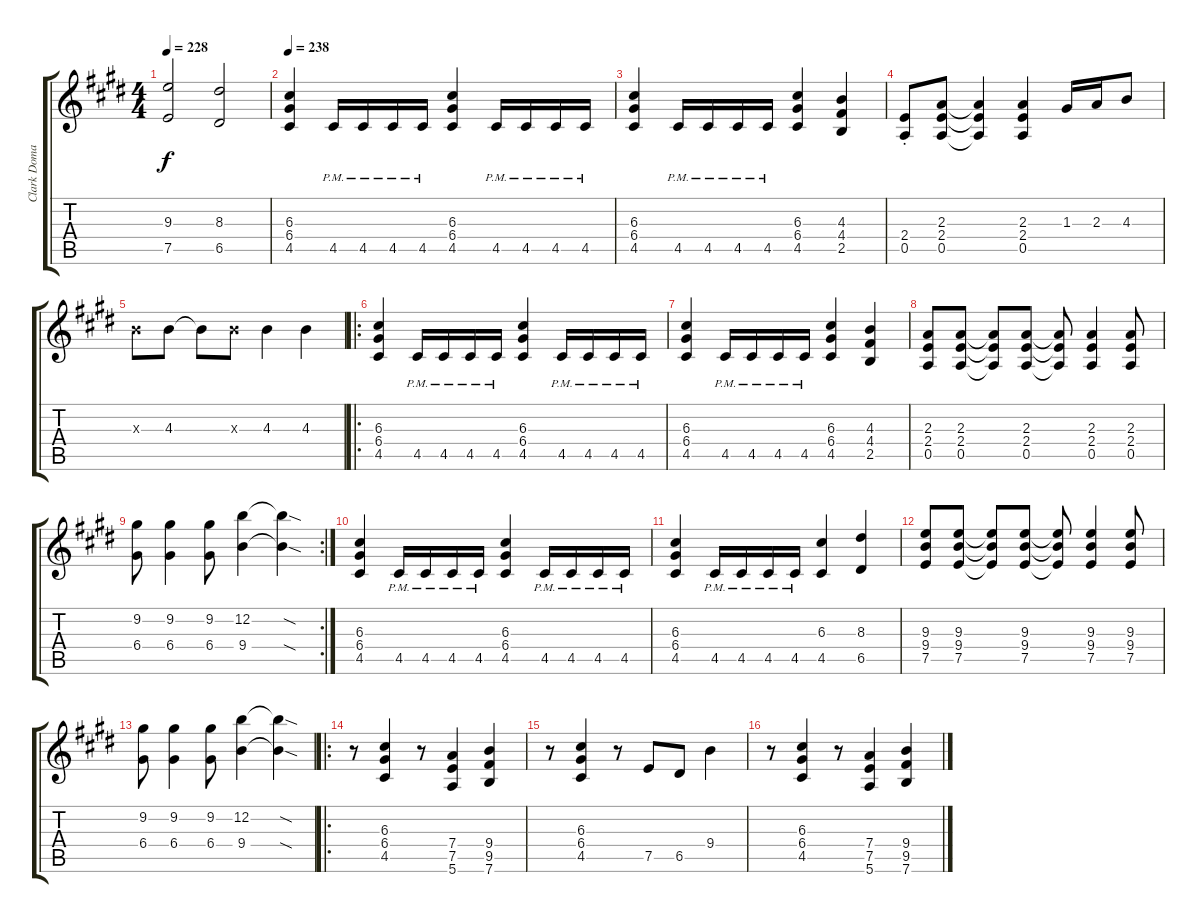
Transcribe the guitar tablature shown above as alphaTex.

\track ("Clark Domae" "Clark Doma") {instrument distortionguitar}
\staff {score tabs}
\tuning (E4 B3 G3 D3 A2 E2) {hide}
\ts (4 4)
\tempo 228
\clef g2
\ks e
(9.3 7.5).2{dy f instrument distortionguitar} (8.3 6.5).2 |
\tempo 238
\ks c#minor
(6.3 6.4 4.5).4 4.5{pm}.16 4.5{pm}.16 4.5{pm}.16 4.5{pm}.16 (6.3 6.4 4.5).4 4.5{pm}.16 4.5{pm}.16 4.5{pm}.16 4.5{pm}.16 |
(6.3 6.4 4.5).4 4.5{pm}.16 4.5{pm}.16 4.5{pm}.16 4.5{pm}.16 (6.3 6.4 4.5).4 (4.3 4.4 2.5).4 |
\ks e
(2.4{st} 0.5{st}).8 (2.3 2.4 0.5).8 (2.3{t} 2.4{t} 0.5{t}).4 (2.3 2.4 0.5).4 1.3.16 2.3.16 4.3.8 |
\ks c#minor
4.3{x}.8 4.3.8 4.3{t}.8 4.3{x}.8 4.3.4 4.3.4 |
\ro
\ks e
(6.3 6.4 4.5).4 4.5{pm}.16 4.5{pm}.16 4.5{pm}.16 4.5{pm}.16 (6.3 6.4 4.5).4 4.5{pm}.16 4.5{pm}.16 4.5{pm}.16 4.5{pm}.16 |
\ks c#minor
(6.3 6.4 4.5).4 4.5{pm}.16 4.5{pm}.16 4.5{pm}.16 4.5{pm}.16 (6.3 6.4 4.5).4 (4.3 4.4 2.5).4 |
(2.3 2.4 0.5).8 (2.3 2.4 0.5).8 (2.3{t} 2.4{t} 0.5{t}).8 (2.3 2.4 0.5).8 (2.3{t} 2.4{t} 0.5{t}).8 (2.3 2.4 0.5).4 (2.3 2.4 0.5).8 |
\rc 2
(9.2 6.4).8 (9.2 6.4).4 (9.2 6.4).8 (12.2 9.4).4 (12.2{sod t} 9.4{sod t}).4 |
\ks e
(6.3 6.4 4.5).4 4.5{pm}.16 4.5{pm}.16 4.5{pm}.16 4.5{pm}.16 (6.3 6.4 4.5).4 4.5{pm}.16 4.5{pm}.16 4.5{pm}.16 4.5{pm}.16 |
\ks c#minor
(6.3 6.4 4.5).4 4.5{pm}.16 4.5{pm}.16 4.5{pm}.16 4.5{pm}.16 (6.3 4.5).4 (8.3 6.5).4 |
(9.3 9.4 7.5).8 (9.3 9.4 7.5).8 (9.3{t} 9.4{t} 7.5{t}).8 (9.3 9.4 7.5).8 (9.3{t} 9.4{t} 7.5{t}).8 (9.3 9.4 7.5).4 (9.3 9.4 7.5).8 |
(9.2 6.4).8 (9.2 6.4).4 (9.2 6.4).8 (12.2 9.4).4 (12.2{sod t} 9.4{sod t}).4 |
\ro
\ks e
r.8 (6.3 6.4 4.5).4 r.8 (7.4 7.5 5.6).4 (9.4 9.5 7.6).4 |
\ks c#minor
r.8 (6.3 6.4 4.5).4 r.8 7.5.8 6.5.8 9.4.4 |
r.8 (6.3 6.4 4.5).4 r.8 (7.4 7.5 5.6).4 (9.4 9.5 7.6).4
